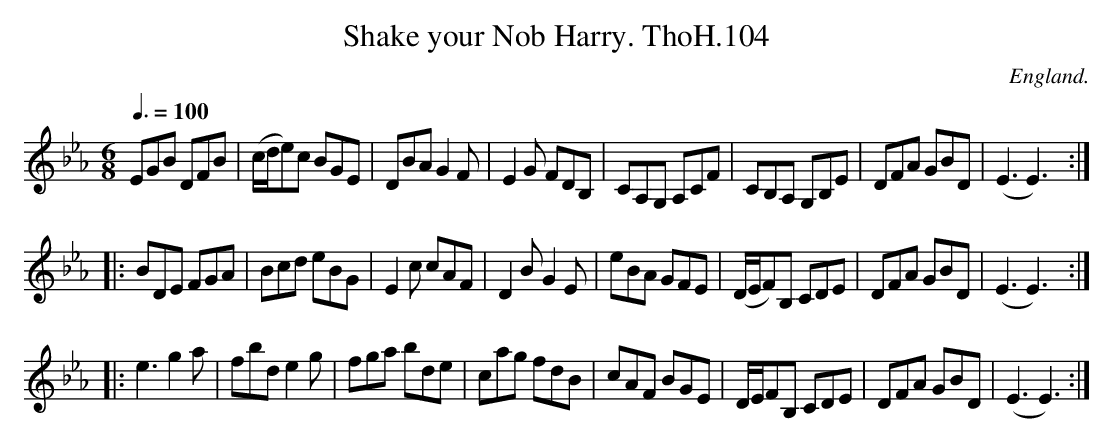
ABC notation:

X:1
T:Shake your Nob Harry. ThoH.104
Q:3/8=100
M:6/8
L:1/8
O:England.
K:Eb
EGB DFB|(c/d/e)c BGE|DBAG2F|E2G FDB,|CA,G, A,CF|CB,A, G,B,E|DFA GBD|(E3E3):|
|:BDE FGA|Bcd eBG|E2c cAF|D2BG2E|eBA GFE|(D/E/F)B, CDE|DFA GBD|(E3E3):|
|:e3g2a|fbde2g|fga bde|cag fdB|cAF BGE|D/E/FB, CDE|DFA GBD|(E3E3):|
